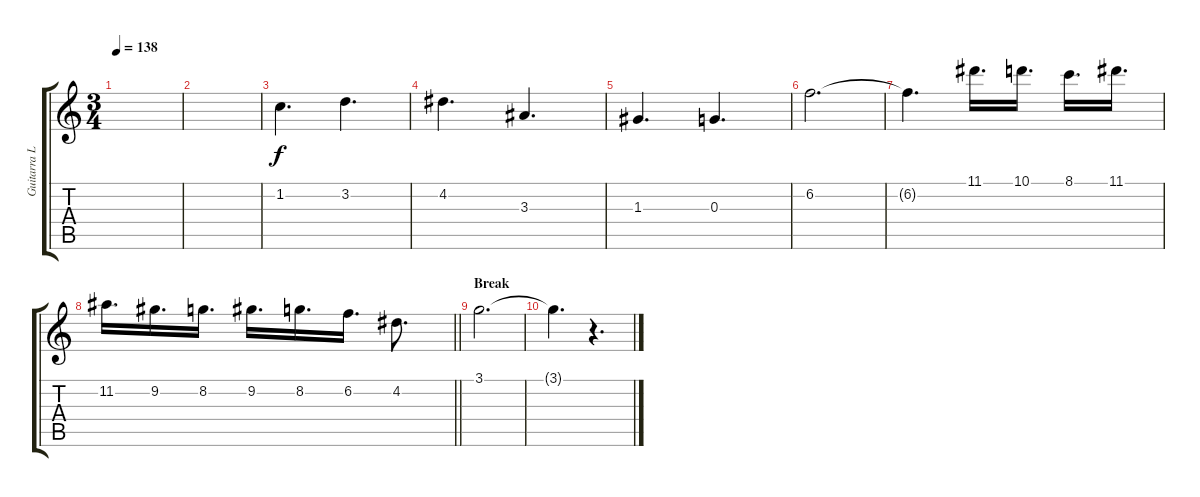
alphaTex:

\track ("Guitarra Lider" "Guitarra L") {instrument acousticguitarsteel}
\staff {score tabs}
\tuning (E4 B3 G3 D3 A2 E2) {hide}
\ts (3 4)
\tempo 138
\clef g2
\ks c
|
|
1.2.4{d} 3.2.4{d} |
4.2.4{d} 3.3.4{d} |
1.3.4{d} 0.3.4{d} |
6.2.2{d} |
6.2{t}.4{d} 11.1.16{d} 10.1.16{d} 8.1.16{d} 11.1.16{d} |
\barLineRight lightlight
11.2.16{d} 9.2.16{d} 8.2.16{d} 9.2.16{d} 8.2.16{d} 6.2.16{d} 4.2.8{d} |
\section ("" "Break")
3.1.2{d} |
3.1{t}.4{d} r.4{d}
